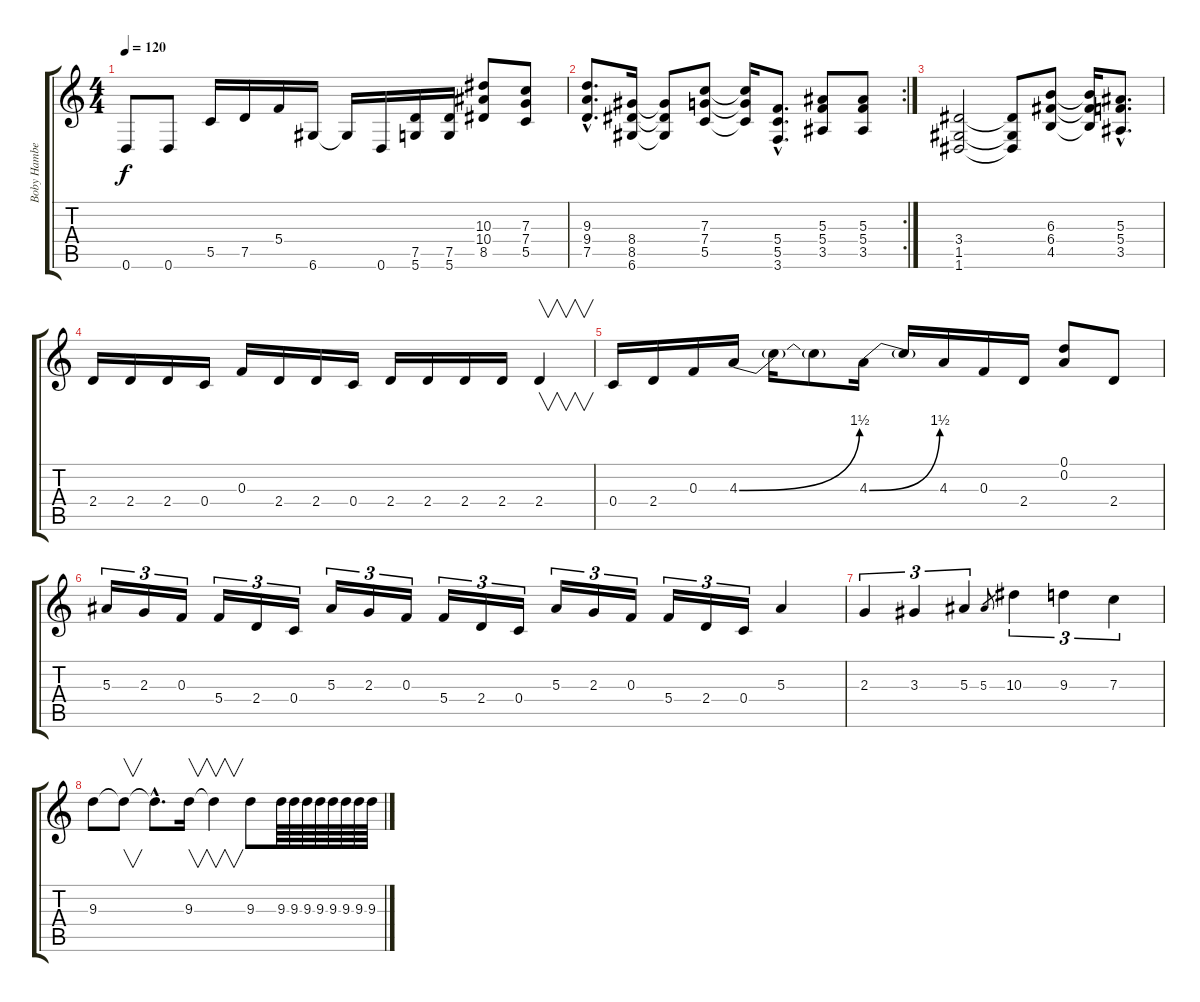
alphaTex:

\track ("Boby Hambel" "Boby Hambe") {instrument overdrivenguitar}
\staff {score tabs}
\tuning (D4 A3 F3 C3 G2 D2) {hide}
\ts (4 4)
\tempo 120
\clef g2
\ks c
0.6.8{dy f} 0.6.8 5.5.16 7.5.16 5.4.16 6.6.16 6.6{t}.16 0.6.16 (7.5 5.6).16 (7.5 5.6).16 (10.3 10.4 8.5).8 (7.3 7.4 5.5).8 |
\rc 2
(9.3{hac} 9.4{hac} 7.5{hac}).8{d} (8.4 8.5 6.6).16 (8.4{t} 8.5{t} 6.6{t}).8 (7.3 7.4 5.5).8 (7.3{t} 7.4{t} 5.5{t}).16 (5.4{hac} 5.5{hac} 3.6{hac}).8{d} (5.3 5.4 3.5).8 (5.3 5.4 3.5).8 |
(3.4 1.5 1.6).2 (3.4{t} 1.5{t} 1.6{t}).8 (6.3 6.4 4.5).8 (6.3{t} 6.4{t} 4.5{t}).16 (5.3{hac} 5.4{hac} 3.5{hac}).8{d} |
2.4.16 2.4.16 2.4.16 0.4.16 0.3.16 2.4.16 2.4.16 0.4.16 2.4.16 2.4.16 2.4.16 2.4.16 2.4.4{v} |
0.4.16 2.4.16 0.3.16 4.3{be (bend 0 0 60 6)}.16 4.3{t}.16 4.3{t}.8 4.3{be (bend 0 0 60 6)}.16 4.3{t}.16 4.3.16 0.3.16 2.4.16 (0.1 0.2).8 2.4.8 |
5.3.16{tu (3 2)} 2.3.16{tu (3 2)} 0.3.16{tu (3 2)} 5.4.16{tu (3 2)} 2.4.16{tu (3 2)} 0.4.16{tu (3 2)} 5.3.16{tu (3 2)} 2.3.16{tu (3 2)} 0.3.16{tu (3 2)} 5.4.16{tu (3 2)} 2.4.16{tu (3 2)} 0.4.16{tu (3 2)} 5.3.16{tu (3 2)} 2.3.16{tu (3 2)} 0.3.16{tu (3 2)} 5.4.16{tu (3 2)} 2.4.16{tu (3 2)} 0.4.16{tu (3 2)} 5.3.4 |
2.3.4{tu (3 2)} 3.3.4{tu (3 2)} 5.3.4{tu (3 2)} 5.3.8{gr} 10.3.4{tu (3 2)} 9.3.4{tu (3 2)} 7.3.4{tu (3 2)} |
9.3.8 9.3{t}.8{v} 9.3{hac t}.8{d} 9.3.16{v} 9.3{t}.4{v} 9.3.8 9.3.64 9.3.64 9.3.64 9.3.64 9.3.64 9.3.64 9.3.64 9.3.64
